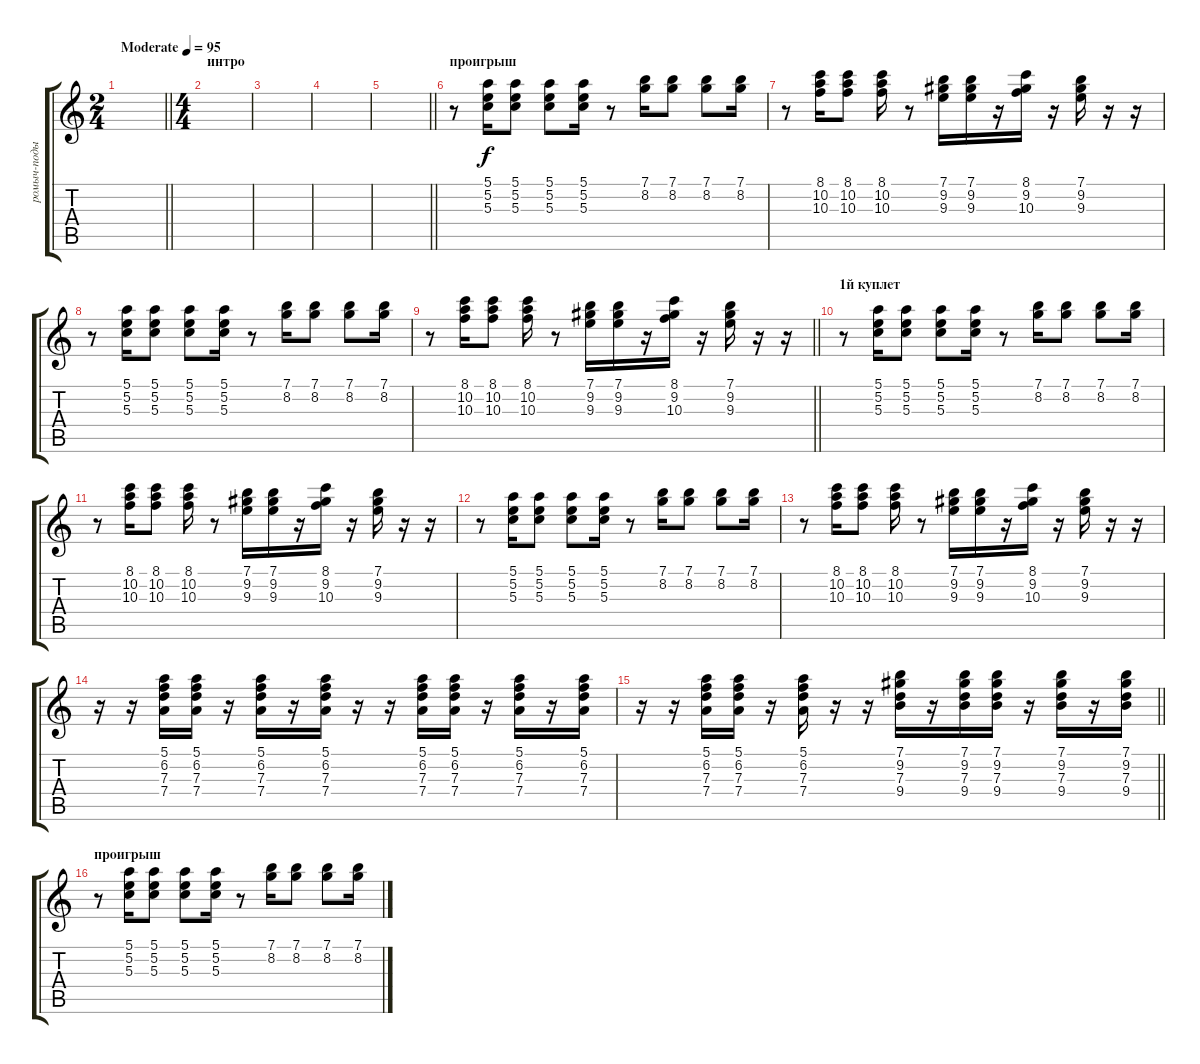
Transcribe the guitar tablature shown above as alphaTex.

\track ("ромыч-подыгрывает" "ромыч-поды") {instrument acousticguitarsteel}
\staff {score tabs}
\tuning (E4 B3 G3 D3 A2 E2) {hide}
\ts (2 4)
\tempo (95 "Moderate")
\clef g2
\barLineRight lightlight
\ks c
|
\ts (4 4)
\section ("" "интро")
|
|
|
\barLineRight lightlight
|
\section ("" "проигрыш")
r.8 (5.1 5.2 5.3).16 (5.1 5.2 5.3).8 (5.1 5.2 5.3).8 (5.1 5.2 5.3).16 r.8 (7.1 8.2).16 (7.1 8.2).8 (7.1 8.2).8 (7.1 8.2).16 |
r.8 (8.1 10.2 10.3).16 (8.1 10.2 10.3).8 (8.1 10.2 10.3).16 r.8 (7.1 9.2 9.3).16 (7.1 9.2 9.3).16 r.16 (8.1 9.2 10.3).16 r.16 (7.1 9.2 9.3).16 r.16 r.16 |
r.8 (5.1 5.2 5.3).16 (5.1 5.2 5.3).8 (5.1 5.2 5.3).8 (5.1 5.2 5.3).16 r.8 (7.1 8.2).16 (7.1 8.2).8 (7.1 8.2).8 (7.1 8.2).16 |
\barLineRight lightlight
r.8 (8.1 10.2 10.3).16 (8.1 10.2 10.3).8 (8.1 10.2 10.3).16 r.8 (7.1 9.2 9.3).16 (7.1 9.2 9.3).16 r.16 (8.1 9.2 10.3).16 r.16 (7.1 9.2 9.3).16 r.16 r.16 |
\section ("" "1й куплет")
r.8 (5.1 5.2 5.3).16 (5.1 5.2 5.3).8 (5.1 5.2 5.3).8 (5.1 5.2 5.3).16 r.8 (7.1 8.2).16 (7.1 8.2).8 (7.1 8.2).8 (7.1 8.2).16 |
r.8 (8.1 10.2 10.3).16 (8.1 10.2 10.3).8 (8.1 10.2 10.3).16 r.8 (7.1 9.2 9.3).16 (7.1 9.2 9.3).16 r.16 (8.1 9.2 10.3).16 r.16 (7.1 9.2 9.3).16 r.16 r.16 |
r.8 (5.1 5.2 5.3).16 (5.1 5.2 5.3).8 (5.1 5.2 5.3).8 (5.1 5.2 5.3).16 r.8 (7.1 8.2).16 (7.1 8.2).8 (7.1 8.2).8 (7.1 8.2).16 |
r.8 (8.1 10.2 10.3).16 (8.1 10.2 10.3).8 (8.1 10.2 10.3).16 r.8 (7.1 9.2 9.3).16 (7.1 9.2 9.3).16 r.16 (8.1 9.2 10.3).16 r.16 (7.1 9.2 9.3).16 r.16 r.16 |
r.16 r.16 (5.1 6.2 7.3 7.4).16 (5.1 6.2 7.3 7.4).16 r.16 (5.1 6.2 7.3 7.4).16 r.16 (5.1 6.2 7.3 7.4).16 r.16 r.16 (5.1 6.2 7.3 7.4).16 (5.1 6.2 7.3 7.4).16 r.16 (5.1 6.2 7.3 7.4).16 r.16 (5.1 6.2 7.3 7.4).16 |
\barLineRight lightlight
r.16 r.16 (5.1 6.2 7.3 7.4).16 (5.1 6.2 7.3 7.4).16 r.16 (5.1 6.2 7.3 7.4).16 r.16 r.16 (7.1 9.2 7.3 9.4).16 r.16 (7.1 9.2 7.3 9.4).16 (7.1 9.2 7.3 9.4).16 r.16 (7.1 9.2 7.3 9.4).16 r.16 (7.1 9.2 7.3 9.4).16 |
\section ("" "проигрыш")
r.8 (5.1 5.2 5.3).16 (5.1 5.2 5.3).8 (5.1 5.2 5.3).8 (5.1 5.2 5.3).16 r.8 (7.1 8.2).16 (7.1 8.2).8 (7.1 8.2).8 (7.1 8.2).16
